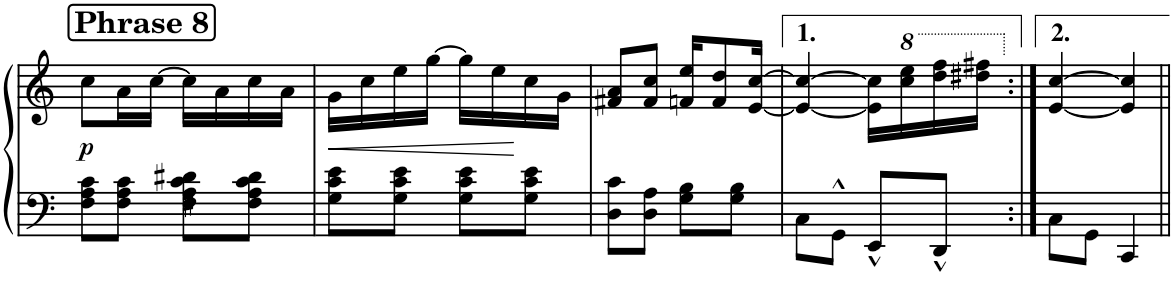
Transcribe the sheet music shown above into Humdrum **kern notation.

**kern	**kern	**dynam
*part1	*part1	*part1
*staff2	*staff1	*staff1/2
*I"Piano	*	*
*I'Pno	*	*
!!LO:PB:g=z
*clefF4	*clefG2	*
*k[]	*k[]	*
*M2/4	*M2/4	*
!!LO:REH:place=s1:a:B:cj:fs=14:t=Phrase 8
=33	=33	=33
!	!	!LO:DY:b
8F\ 8A\ 8c\L	8cc\L	p
8F\ 8A\ 8c\J	16a\L	.
.	[16cc\JJ	.
8F#X\ 8A\ 8c\ 8d#X\L	16cc\LL]	.
.	16a\	.
8F#\ 8A\ 8c\ 8d#\J	16cc\	.
.	16a\JJ	.
=34	=34	=34
!	!	!LO:HP:b
8G\ 8c\ 8e\L	16g\LL	<
.	16cc\	.
8G\ 8c\ 8e\J	16ee\	.
.	[16gg\JJ	.
8G\ 8c\ 8e\L	16gg\LL]	.
.	16ee\	.
8G\ 8c\ 8e\J	16cc\	[
.	16g\JJ	.
=35	=35	=35
8D\ 8c\L	8f#X/ 8a/L	.
8D\ 8A\J	8f#/ 8cc/J	.
8G\ 8B\L	16fn/ 16ee/KL	.
.	8f/ 8dd/	.
8G\ 8B\J	.	.
.	[16e/ [>16cc/Jk	.
=36	=36	=36
8C\L	4e/_ 4cc/_	.
8GG^^\J	.	.
8EE^^/L	16e\] 16cc\]LL	.
*	*8va	*
.	16ccc\ 16eee\	.
8DD^^/J	16ddd\ 16fff\	.
.	16ddd#X\ 16fff#X\JJ	.
=36X2:|!	=36X2:|!	=36X2:|!
*	*X8va	*
8C\L	[4e/ [>4cc/	.
8GG\J	.	.
4CC/	4e/] 4cc/]	.
=||	=||	=||
*-	*-	*-
